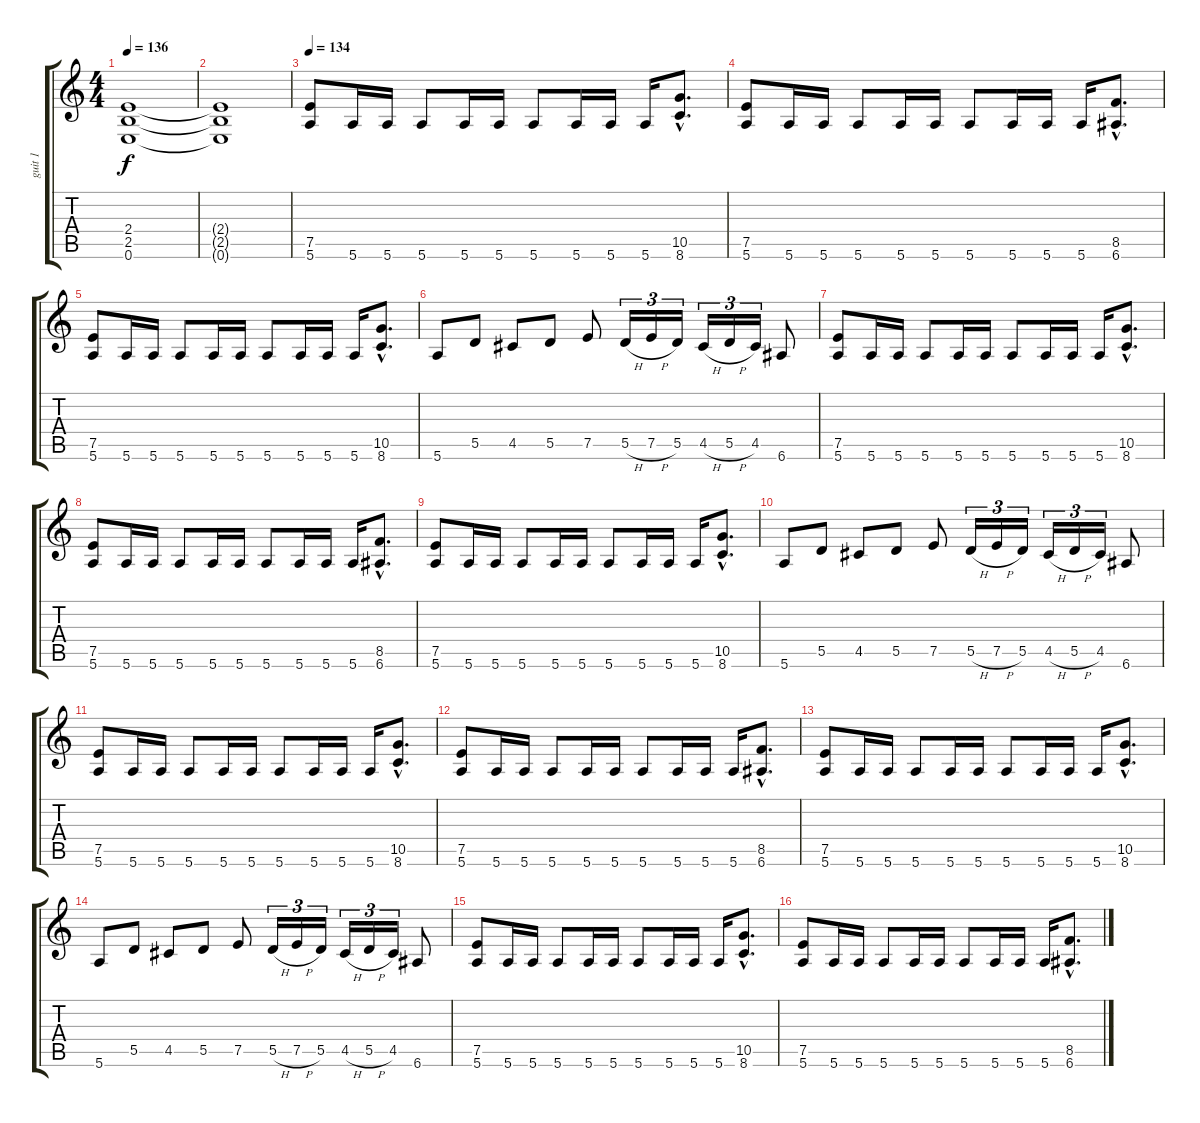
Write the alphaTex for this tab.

\track ("guit 1" "guit 1") {instrument distortionguitar}
\staff {score tabs}
\tuning (E4 B3 G3 D3 A2 E2) {hide}
\ts (4 4)
\tempo 136
\clef g2
\ks c
(2.4{t} 2.5{t} 0.6{t}).1{dy f} |
(2.4{t} 2.5{t} 0.6{t}).1 |
\tempo 134
(7.5 5.6).8 5.6.16 5.6.16 5.6.8 5.6.16 5.6.16 5.6.8 5.6.16 5.6.16 5.6.16 (10.5{hac} 8.6{hac}).8{d} |
(7.5 5.6).8 5.6.16 5.6.16 5.6.8 5.6.16 5.6.16 5.6.8 5.6.16 5.6.16 5.6.16 (8.5{hac} 6.6{hac}).8{d} |
(7.5 5.6).8 5.6.16 5.6.16 5.6.8 5.6.16 5.6.16 5.6.8 5.6.16 5.6.16 5.6.16 (10.5{hac} 8.6{hac}).8{d} |
5.6.8 5.5.8 4.5.8 5.5.8 7.5.8 5.5{h}.16{tu (3 2)} 7.5{h}.16{tu (3 2)} 5.5.16{tu (3 2)} 4.5{h}.16{tu (3 2)} 5.5{h}.16{tu (3 2)} 4.5.16{tu (3 2)} 6.6.8 |
(7.5 5.6).8 5.6.16 5.6.16 5.6.8 5.6.16 5.6.16 5.6.8 5.6.16 5.6.16 5.6.16 (10.5{hac} 8.6{hac}).8{d} |
(7.5 5.6).8 5.6.16 5.6.16 5.6.8 5.6.16 5.6.16 5.6.8 5.6.16 5.6.16 5.6.16 (8.5{hac} 6.6{hac}).8{d} |
(7.5 5.6).8 5.6.16 5.6.16 5.6.8 5.6.16 5.6.16 5.6.8 5.6.16 5.6.16 5.6.16 (10.5{hac} 8.6{hac}).8{d} |
5.6.8 5.5.8 4.5.8 5.5.8 7.5.8 5.5{h}.16{tu (3 2)} 7.5{h}.16{tu (3 2)} 5.5.16{tu (3 2)} 4.5{h}.16{tu (3 2)} 5.5{h}.16{tu (3 2)} 4.5.16{tu (3 2)} 6.6.8 |
(7.5 5.6).8 5.6.16 5.6.16 5.6.8 5.6.16 5.6.16 5.6.8 5.6.16 5.6.16 5.6.16 (10.5{hac} 8.6{hac}).8{d} |
(7.5 5.6).8 5.6.16 5.6.16 5.6.8 5.6.16 5.6.16 5.6.8 5.6.16 5.6.16 5.6.16 (8.5{hac} 6.6{hac}).8{d} |
(7.5 5.6).8 5.6.16 5.6.16 5.6.8 5.6.16 5.6.16 5.6.8 5.6.16 5.6.16 5.6.16 (10.5{hac} 8.6{hac}).8{d} |
5.6.8 5.5.8 4.5.8 5.5.8 7.5.8 5.5{h}.16{tu (3 2)} 7.5{h}.16{tu (3 2)} 5.5.16{tu (3 2)} 4.5{h}.16{tu (3 2)} 5.5{h}.16{tu (3 2)} 4.5.16{tu (3 2)} 6.6.8 |
(7.5 5.6).8 5.6.16 5.6.16 5.6.8 5.6.16 5.6.16 5.6.8 5.6.16 5.6.16 5.6.16 (10.5{hac} 8.6{hac}).8{d} |
(7.5 5.6).8 5.6.16 5.6.16 5.6.8 5.6.16 5.6.16 5.6.8 5.6.16 5.6.16 5.6.16 (8.5{hac} 6.6{hac}).8{d}
